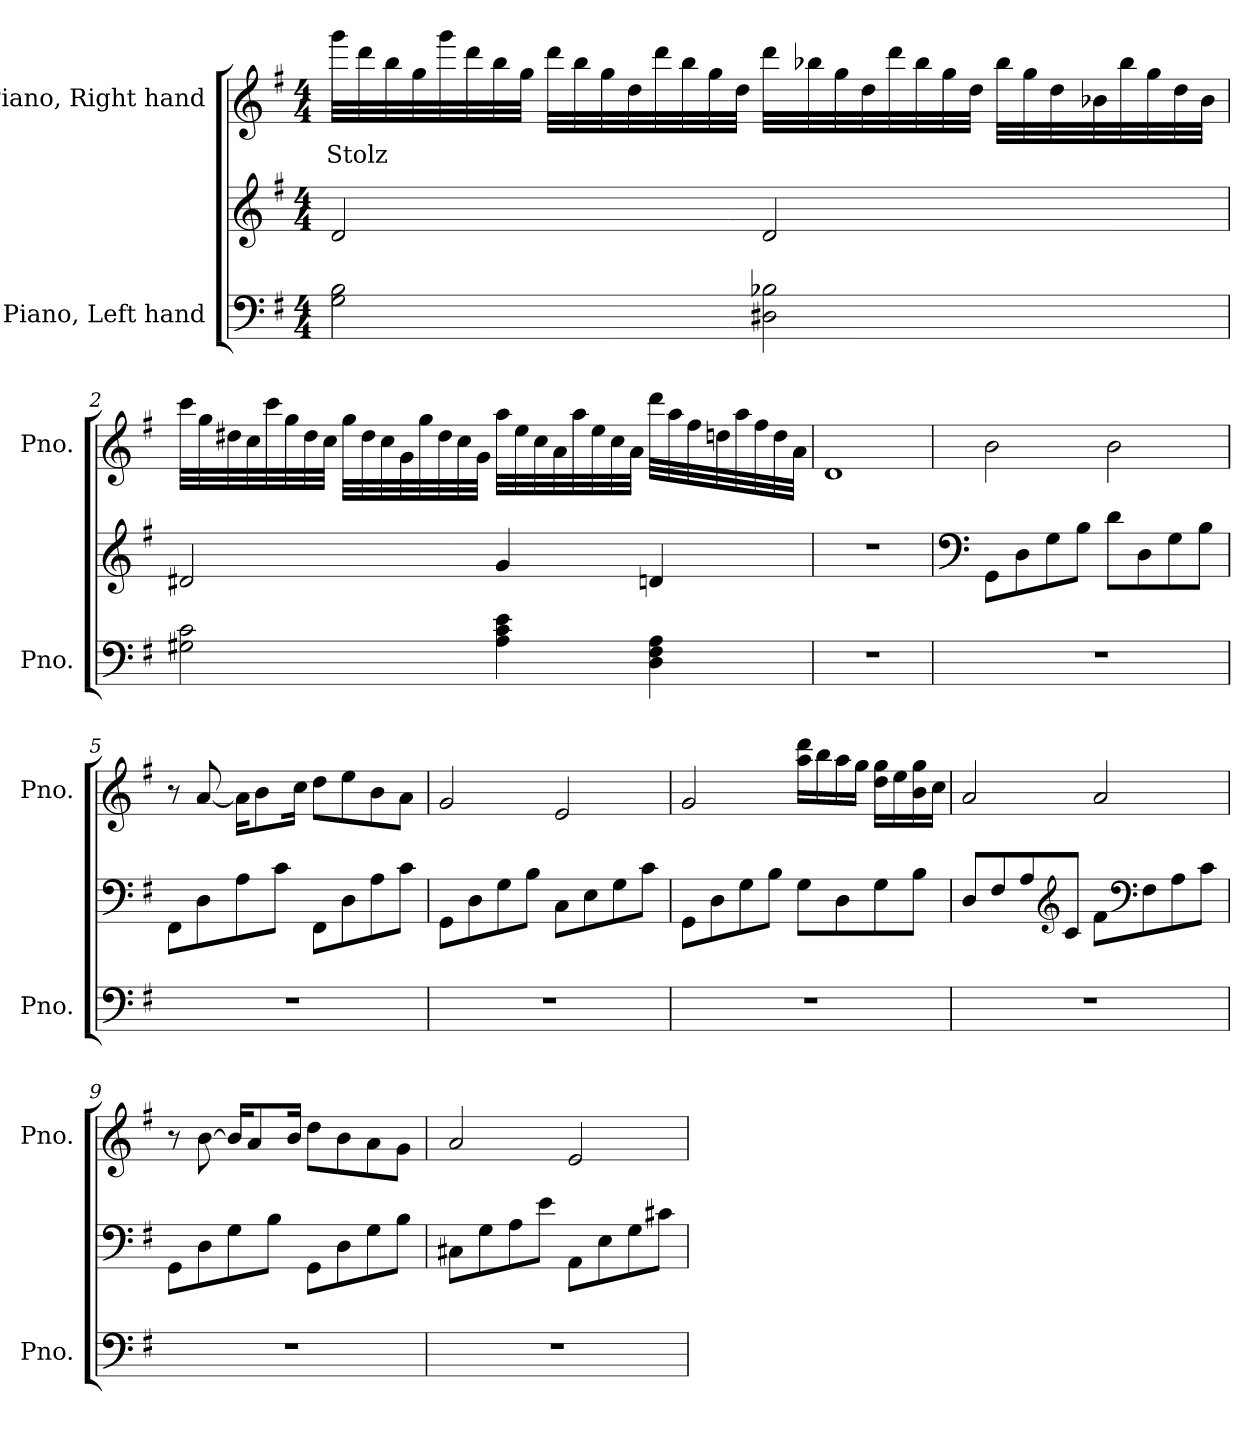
**kern	**kern	**kern	**text
*part2	*part2	*part1	*part1
*staff3	*staff2	*staff1	*staff1
*I"Piano, Left hand	*	*I"Piano, Right hand	*
*I'Pno.	*	*I'Pno.	*
*clefF4	*clefG2	*clefG2	*
*k[f#]	*k[f#]	*k[f#]	*
*M4/4	*M4/4	*M4/4	*
*MM80	*MM80	*MM80	*
=1	=1	=1	=1
!	!	!	!LO:LY:b
2G\ 2B\	2d/	32ggg\LLL	Stolz
.	.	32ddd\	.
.	.	32bb\	.
.	.	32gg\	.
.	.	32ggg\	.
.	.	32ddd\	.
.	.	32bb\	.
.	.	32gg\JJJ	.
.	.	32ddd\LLL	.
.	.	32bb\	.
.	.	32gg\	.
.	.	32dd\	.
.	.	32ddd\	.
.	.	32bb\	.
.	.	32gg\	.
.	.	32dd\JJJ	.
2D#X\ 2B-X\	2d/	32ddd\LLL	.
.	.	32bb-X\	.
.	.	32gg\	.
.	.	32dd\	.
.	.	32ddd\	.
.	.	32bb-\	.
.	.	32gg\	.
.	.	32dd\JJJ	.
.	.	32bb-\LLL	.
.	.	32gg\	.
.	.	32dd\	.
.	.	32b-X\	.
.	.	32bb-\	.
.	.	32gg\	.
.	.	32dd\	.
.	.	32b-\JJJ	.
!!LO:LB:g=z
=2	=2	=2	=2
2G#X\ 2c\	2d#X/	32ccc\LLL	.
.	.	32gg\	.
.	.	32dd#X\	.
.	.	32cc\	.
.	.	32ccc\	.
.	.	32gg\	.
.	.	32dd#\	.
.	.	32cc\JJJ	.
.	.	32gg\LLL	.
.	.	32dd#\	.
.	.	32cc\	.
.	.	32g\	.
.	.	32gg\	.
.	.	32dd#\	.
.	.	32cc\	.
.	.	32g\JJJ	.
4A\ 4c\ 4e\	4g/	32aa\LLL	.
.	.	32ee\	.
.	.	32cc\	.
.	.	32a\	.
.	.	32aa\	.
.	.	32ee\	.
.	.	32cc\	.
.	.	32a\JJJ	.
4D\ 4F#\ 4A\	4dn/	32ddd\LLL	.
.	.	32aa\	.
.	.	32ff#\	.
.	.	32ddn\	.
.	.	32aa\	.
.	.	32ff#\	.
.	.	32dd\	.
.	.	32a\JJJ	.
=3	=3	=3	=3
1r	1r	1d	.
!!LO:LB:g=z
=4	=4	=4	=4
*	*clefF4	*	*
1r	8GG\L	2b\	.
.	8D\	.	.
.	8G\	.	.
.	8B\J	.	.
.	8d\L	2b\	.
.	8D\	.	.
.	8G\	.	.
.	8B\J	.	.
=5	=5	=5	=5
1r	8FF#\L	8r	.
.	8D\	[8a/	.
.	8A\	16a\KL]	.
.	.	8b\	.
.	8c\J	.	.
.	.	16cc\Jk	.
.	8FF#\L	8dd\L	.
.	8D\	8ee\	.
.	8A\	8b\	.
.	8c\J	8a\J	.
=6	=6	=6	=6
1r	8GG\L	2g/	.
.	8D\	.	.
.	8G\	.	.
.	8B\J	.	.
.	8C\L	2e/	.
.	8E\	.	.
.	8G\	.	.
.	8c\J	.	.
=7	=7	=7	=7
1r	8GG\L	2g/	.
.	8D\	.	.
.	8G\	.	.
.	8B\J	.	.
.	8G\L	16aa\ 16ddd\LL	.
.	.	16bb\	.
.	8D\	16aa\	.
.	.	16gg\JJ	.
.	8G\	16dd\ 16gg\LL	.
.	.	16ee\	.
.	8B\J	16b\ 16gg\	.
.	.	16cc\JJ	.
!!LO:LB:g=z
=8	=8	=8	=8
1r	8D/L	2a/	.
.	8F#/	.	.
.	8A/	.	.
*	*clefG2	*	*
.	8c/J	.	.
.	8f#\L	2a/	.
*	*clefF4	*	*
.	8F#\	.	.
.	8A\	.	.
.	8c\J	.	.
=9	=9	=9	=9
1r	8GG\L	8r	.
.	8D\	[8b\	.
.	8G\	16b/KL]	.
.	.	8a/	.
.	8B\J	.	.
.	.	16b/Jk	.
.	8GG\L	8dd\L	.
.	8D\	8b\	.
.	8G\	8a\	.
.	8B\J	8g\J	.
=10	=10	=10	=10
1r	8C#X\L	2a/	.
.	8G\	.	.
.	8A\	.	.
.	8e\J	.	.
.	8AA\L	2e/	.
.	8E\	.	.
.	8G\	.	.
.	8c#X\J	.	.
=	=	=	=
*-	*-	*-	*-
